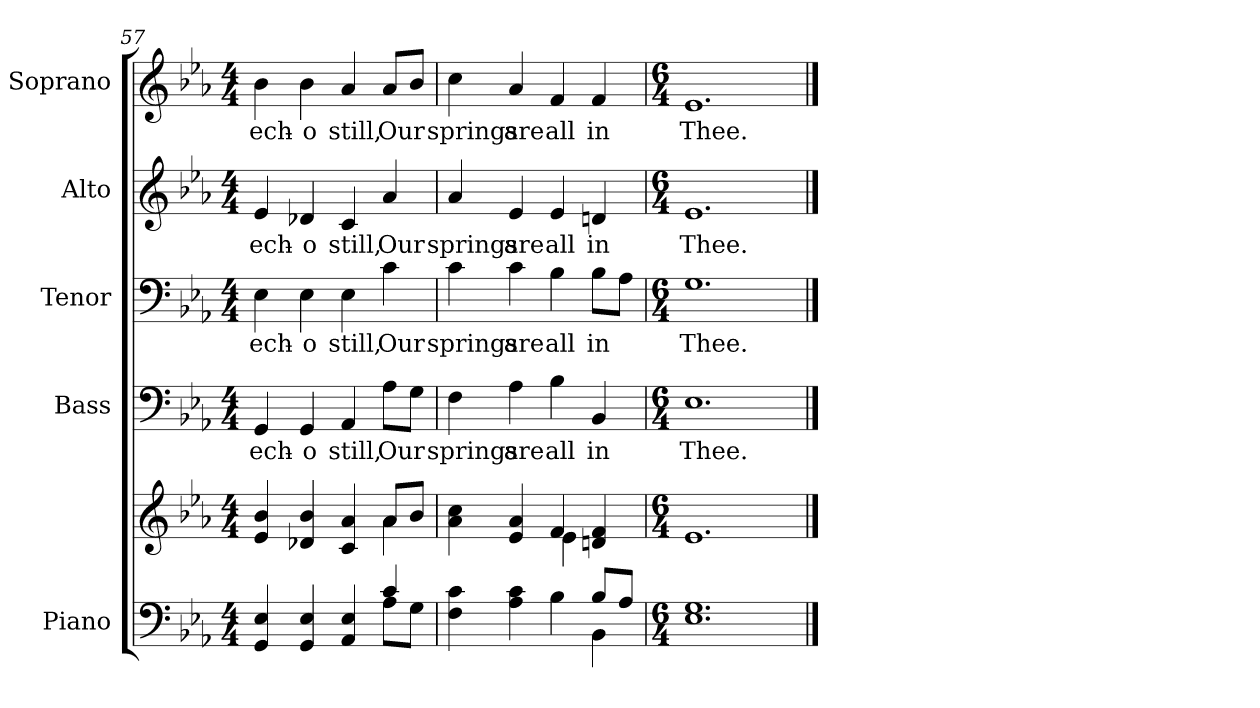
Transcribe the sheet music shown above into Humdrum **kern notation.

**kern	**kern	**kern	**text	**kern	**text	**kern	**text	**kern	**text
*part5	*part5	*part4	*part4	*part3	*part3	*part2	*part2	*part1	*part1
*staff6	*staff5	*staff4	*staff4	*staff3	*staff3	*staff2	*staff2	*staff1	*staff1
*I"Piano	*	*I"Bass	*	*I"Tenor	*	*I"Alto	*	*I"Soprano	*
*I'Pno.	*	*I'B.	*	*I'T.	*	*I'A.	*	*I'S.	*
*clefF4	*clefG2	*clefF4	*	*clefF4	*	*clefG2	*	*clefG2	*
*k[b-e-a-]	*k[b-e-a-]	*k[b-e-a-]	*	*k[b-e-a-]	*	*k[b-e-a-]	*	*k[b-e-a-]	*
*E-:	*E-:	*E-:	*	*E-:	*	*E-:	*	*E-:	*
*M4/4	*M4/4	*M4/4	*	*M4/4	*	*M4/4	*	*M4/4	*
=57	=57	=57	=57	=57	=57	=57	=57	=57	=57
*^	*^	*	*	*	*	*	*	*	*
!	!	!	!	!	!LO:LY:b:color=#000000	!	!	!	!	!	!
!	!	!	!	!	!	!	!LO:LY:b:color=#000000	!	!	!	!
!	!	!	!	!	!	!	!	!	!LO:LY:b:color=#000000	!	!
!	!	!	!	!	!	!	!	!	!	!	!LO:LY:b:color=#000000
4GGi/ 4E-i	2ryy	4e-i/ 4b-i	2ryy	4GGi/	ech-	4E-i\	ech-	4e-i/	ech-	4b-i\	ech-
!	!	!	!	!	!LO:LY:b:color=#000000	!	!	!	!	!	!
!	!	!	!	!	!	!	!LO:LY:b:color=#000000	!	!	!	!
!	!	!	!	!	!	!	!	!	!LO:LY:b:color=#000000	!	!
!	!	!	!	!	!	!	!	!	!	!	!LO:LY:b:color=#000000
4GGi/ 4E-i	.	4d-Xi/ 4b-i	.	4GGi/	-o	4E-i\	-o	4d-Xi/	-o	4b-i\	-o
!	!	!	!	!	!LO:LY:b:color=#000000	!	!	!	!	!	!
!	!	!	!	!	!	!	!LO:LY:b:color=#000000	!	!	!	!
!	!	!	!	!	!	!	!	!	!LO:LY:b:color=#000000	!	!
!	!	!	!	!	!	!	!	!	!	!	!LO:LY:b:color=#000000
4AA-i/ 4E-i	4ryy	4ci/ 4a-i	4ryy	4AA-i/	still,	4E-i\	still,	4ci/	still,	4a-i/	still,
!	!	!	!	!	!LO:LY:b:color=#000000	!	!	!	!	!	!
!	!	!	!	!	!	!	!LO:LY:b:color=#000000	!	!	!	!
!	!	!	!	!	!	!	!	!	!LO:LY:b:color=#000000	!	!
!	!	!	!	!	!	!	!	!	!	!	!LO:LY:b:color=#000000
4ci/	8A-i\L	8a-i/L	4a-i\	8A-i\L	Our	4ci\	Our	4a-i/	Our	8a-i/L	Our
.	8Gi\J	8b-i/J	.	8Gi\J	.	.	.	.	.	8b-i/J	.
!!LO:PB:g=z
=58	=58	=58	=58	=58	=58	=58	=58	=58	=58	=58	=58
!	!	!	!	!	!LO:LY:b:color=#000000	!	!	!	!	!	!
!	!	!	!	!	!	!	!LO:LY:b:color=#000000	!	!	!	!
!	!	!	!	!	!	!	!	!	!LO:LY:b:color=#000000	!	!
!	!	!	!	!	!	!	!	!	!	!	!LO:LY:b:color=#000000
4Fi\ 4ci	2ryy	4a-i\ 4cci	2ryy	4Fi\	springs	4ci\	springs	4a-i/	springs	4cci\	springs
!	!	!	!	!	!LO:LY:b:color=#000000	!	!	!	!	!	!
!	!	!	!	!	!	!	!LO:LY:b:color=#000000	!	!	!	!
!	!	!	!	!	!	!	!	!	!LO:LY:b:color=#000000	!	!
!	!	!	!	!	!	!	!	!	!	!	!LO:LY:b:color=#000000
4A-i\ 4ci	.	4e-i/ 4a-i	.	4A-i\	are	4ci\	are	4e-i/	are	4a-i/	are
!	!	!	!	!	!LO:LY:b:color=#000000	!	!	!	!	!	!
!	!	!	!	!	!	!	!LO:LY:b:color=#000000	!	!	!	!
!	!	!	!	!	!	!	!	!	!LO:LY:b:color=#000000	!	!
!	!	!	!	!	!	!	!	!	!	!	!LO:LY:b:color=#000000
4B-i\	4ryy	4fi/	4e-i\	4B-i\	all	4B-i\	all	4e-i/	all	4fi/	all
!	!	!	!	!	!LO:LY:b:color=#000000	!	!	!	!	!	!
!	!	!	!	!	!	!	!LO:LY:b:color=#000000	!	!	!	!
!	!	!	!	!	!	!	!	!	!LO:LY:b:color=#000000	!	!
!	!	!	!	!	!	!	!	!	!	!	!LO:LY:b:color=#000000
8B-i/L	4BB-i\	4dni/ 4fi	4ryy	4BB-i/	in	8B-i\L	in	4dni/	in	4fi/	in
8A-i/J	.	.	.	.	.	8A-i\J	.	.	.	.	.
*v	*v	*	*	*	*	*	*	*	*	*	*
*	*v	*v	*	*	*	*	*	*	*	*
=59	=59	=59	=59	=59	=59	=59	=59	=59	=59
*M6/4	*M6/4	*M6/4	*	*M6/4	*	*M6/4	*	*M6/4	*
!	!	!	!LO:LY:b:color=#000000	!	!	!	!	!	!
!	!	!	!	!	!LO:LY:b:color=#000000	!	!	!	!
!	!	!	!	!	!	!	!LO:LY:b:color=#000000	!	!
!	!	!	!	!	!	!	!	!	!LO:LY:b:color=#000000
1.E-i 1.Gi	1.e-i	1.E-i	Thee.	1.Gi	Thee.	1.e-i	Thee.	1.e-i	Thee.
==	==	==	==	==	==	==	==	==	==
*-	*-	*-	*-	*-	*-	*-	*-	*-	*-
